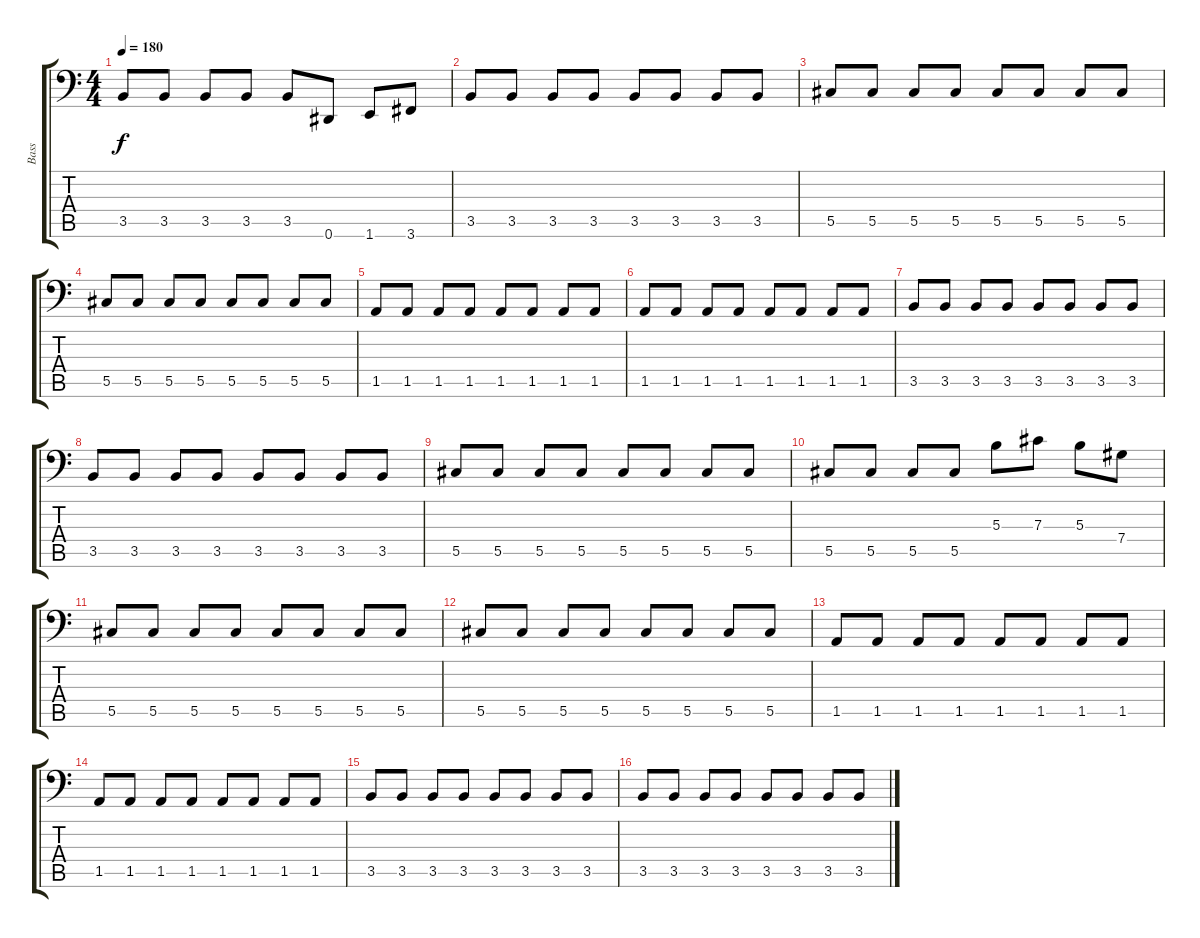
\track ("Bass" "Bass") {instrument electricbasspick}
\staff {score tabs}
\tuning (Eb3 Bb2 Gb2 Db2 Ab1 Eb1) {hide}
\ts (4 4)
\tempo 180
\clef f4
\ks c
3.5.8{dy f} 3.5.8 3.5.8 3.5.8 3.5.8 0.6.8 1.6.8 3.6.8 |
3.5.8 3.5.8 3.5.8 3.5.8 3.5.8 3.5.8 3.5.8 3.5.8 |
5.5.8 5.5.8 5.5.8 5.5.8 5.5.8 5.5.8 5.5.8 5.5.8 |
5.5.8 5.5.8 5.5.8 5.5.8 5.5.8 5.5.8 5.5.8 5.5.8 |
1.5.8 1.5.8 1.5.8 1.5.8 1.5.8 1.5.8 1.5.8 1.5.8 |
1.5.8 1.5.8 1.5.8 1.5.8 1.5.8 1.5.8 1.5.8 1.5.8 |
3.5.8 3.5.8 3.5.8 3.5.8 3.5.8 3.5.8 3.5.8 3.5.8 |
3.5.8 3.5.8 3.5.8 3.5.8 3.5.8 3.5.8 3.5.8 3.5.8 |
5.5.8 5.5.8 5.5.8 5.5.8 5.5.8 5.5.8 5.5.8 5.5.8 |
5.5.8 5.5.8 5.5.8 5.5.8 5.3.8 7.3.8 5.3.8 7.4.8 |
5.5.8 5.5.8 5.5.8 5.5.8 5.5.8 5.5.8 5.5.8 5.5.8 |
5.5.8 5.5.8 5.5.8 5.5.8 5.5.8 5.5.8 5.5.8 5.5.8 |
1.5.8 1.5.8 1.5.8 1.5.8 1.5.8 1.5.8 1.5.8 1.5.8 |
1.5.8 1.5.8 1.5.8 1.5.8 1.5.8 1.5.8 1.5.8 1.5.8 |
3.5.8 3.5.8 3.5.8 3.5.8 3.5.8 3.5.8 3.5.8 3.5.8 |
3.5.8 3.5.8 3.5.8 3.5.8 3.5.8 3.5.8 3.5.8 3.5.8
